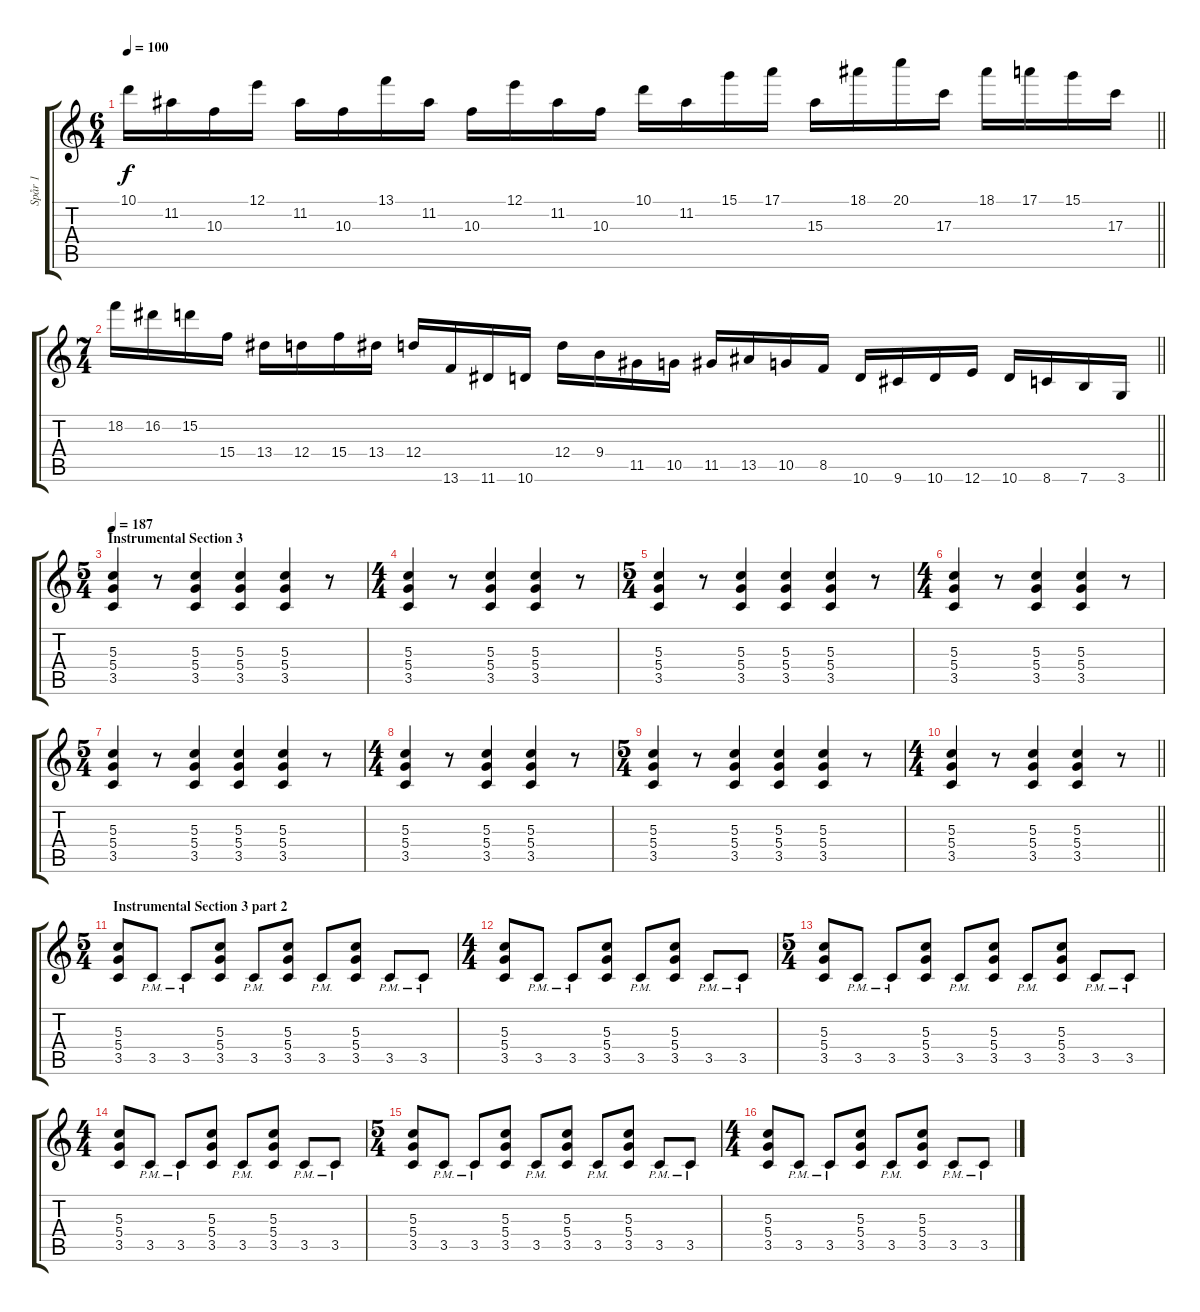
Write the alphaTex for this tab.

\track ("Spår 1" "Spår 1") {instrument acousticguitarsteel}
\staff {score tabs}
\tuning (E4 B3 G3 D3 A2 E2) {hide}
\ts (6 4)
\tempo 100
\clef g2
\barLineRight lightlight
\ks c
10.1.16{dy f} 11.2.16 10.3.16 12.1.16 11.2.16 10.3.16 13.1.16 11.2.16 10.3.16 12.1.16 11.2.16 10.3.16 10.1.16 11.2.16 15.1.16 17.1.16 15.3.16 18.1.16 20.1.16 17.3.16 18.1.16 17.1.16 15.1.16 17.3.16 |
\ts (7 4)
\section ("" "")
\barLineRight lightlight
18.2.16 16.2.16 15.2.16 15.4.16 13.4.16 12.4.16 15.4.16 13.4.16 12.4.16 13.6.16 11.6.16 10.6.16 12.4.16 9.4.16 11.5.16 10.5.16 11.5.16 13.5.16 10.5.16 8.5.16 10.6.16 9.6.16 10.6.16 12.6.16 10.6.16 8.6.16 7.6.16 3.6.16 |
\ts (5 4)
\section ("" "Instrumental Section 3")
\tempo 187
(5.3 5.4 3.5).4{instrument distortionguitar} r.8 (5.3 5.4 3.5).4 (5.3 5.4 3.5).4 (5.3 5.4 3.5).4 r.8 |
\ts (4 4)
(5.3 5.4 3.5).4 r.8 (5.3 5.4 3.5).4 (5.3 5.4 3.5).4 r.8 |
\ts (5 4)
(5.3 5.4 3.5).4 r.8 (5.3 5.4 3.5).4 (5.3 5.4 3.5).4 (5.3 5.4 3.5).4 r.8 |
\ts (4 4)
(5.3 5.4 3.5).4 r.8 (5.3 5.4 3.5).4 (5.3 5.4 3.5).4 r.8 |
\ts (5 4)
(5.3 5.4 3.5).4 r.8 (5.3 5.4 3.5).4 (5.3 5.4 3.5).4 (5.3 5.4 3.5).4 r.8 |
\ts (4 4)
(5.3 5.4 3.5).4 r.8 (5.3 5.4 3.5).4 (5.3 5.4 3.5).4 r.8 |
\ts (5 4)
(5.3 5.4 3.5).4 r.8 (5.3 5.4 3.5).4 (5.3 5.4 3.5).4 (5.3 5.4 3.5).4 r.8 |
\ts (4 4)
\barLineRight lightlight
(5.3 5.4 3.5).4 r.8 (5.3 5.4 3.5).4 (5.3 5.4 3.5).4 r.8 |
\ts (5 4)
\section ("" "Instrumental Section 3 part 2")
(5.3 5.4 3.5).8 3.5{pm}.8 3.5{pm}.8 (5.3 5.4 3.5).8 3.5{pm}.8 (5.3 5.4 3.5).8 3.5{pm}.8 (5.3 5.4 3.5).8 3.5{pm}.8 3.5{pm}.8 |
\ts (4 4)
(5.3 5.4 3.5).8 3.5{pm}.8 3.5{pm}.8 (5.3 5.4 3.5).8 3.5{pm}.8 (5.3 5.4 3.5).8 3.5{pm}.8 3.5{pm}.8 |
\ts (5 4)
(5.3 5.4 3.5).8 3.5{pm}.8 3.5{pm}.8 (5.3 5.4 3.5).8 3.5{pm}.8 (5.3 5.4 3.5).8 3.5{pm}.8 (5.3 5.4 3.5).8 3.5{pm}.8 3.5{pm}.8 |
\ts (4 4)
(5.3 5.4 3.5).8 3.5{pm}.8 3.5{pm}.8 (5.3 5.4 3.5).8 3.5{pm}.8 (5.3 5.4 3.5).8 3.5{pm}.8 3.5{pm}.8 |
\ts (5 4)
(5.3 5.4 3.5).8 3.5{pm}.8 3.5{pm}.8 (5.3 5.4 3.5).8 3.5{pm}.8 (5.3 5.4 3.5).8 3.5{pm}.8 (5.3 5.4 3.5).8 3.5{pm}.8 3.5{pm}.8 |
\ts (4 4)
(5.3 5.4 3.5).8 3.5{pm}.8 3.5{pm}.8 (5.3 5.4 3.5).8 3.5{pm}.8 (5.3 5.4 3.5).8 3.5{pm}.8 3.5{pm}.8
